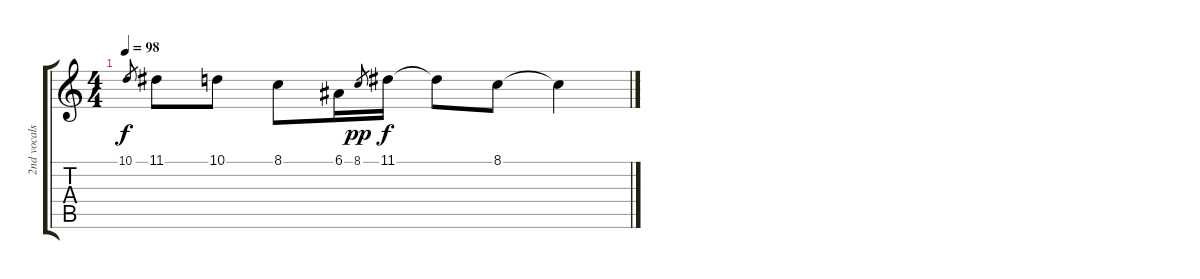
\track ("2nd vocals" "2nd vocals") {instrument sopranosax}
\staff {score tabs}
\tuning (E4 B3 G3 D3 A2 E2) {hide}
\ts (4 4)
\tempo 98
\clef g2
\ks c
10.1.8{gr dy f} 11.1.8 10.1.8 8.1.8 6.1.16 8.1.8{gr dy pp} 11.1.16{dy f} 11.1{t}.8 8.1.8 8.1{t}.4
